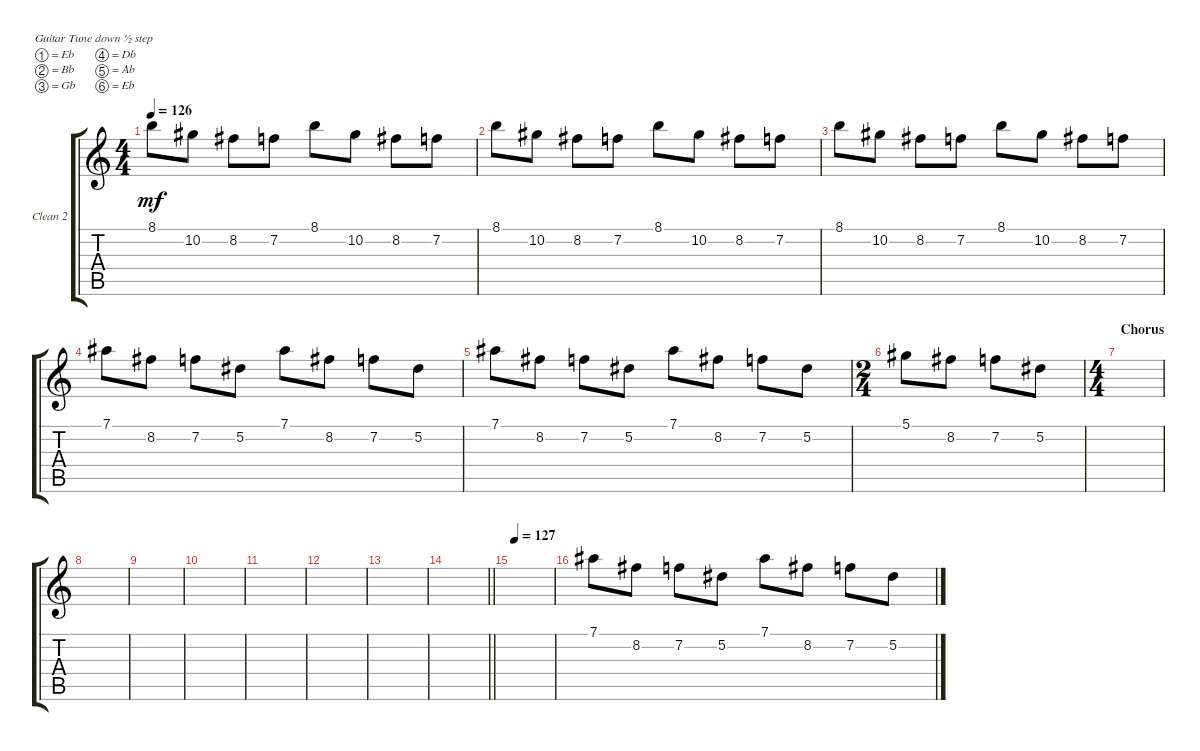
\defaultSystemsLayout 4
\bracketExtendMode groupsimilarinstruments
\firstSystemTrackNameOrientation horizontal
\otherSystemsTrackNameOrientation horizontal
\chordDiagramsInScore
\track ("Clean II" "Clean 2") {instrument electricguitarclean}
\staff {score tabs}
\tuning (Eb4 Bb3 Gb3 Db3 Ab2 Eb2)
\ts (4 4)
\tempo 126
\clef g2
\ks c
8.1.8{dy mf} 10.2.8 8.2.8 7.2.8 8.1.8 10.2.8 8.2.8 7.2.8 |
8.1.8 10.2.8 8.2.8 7.2.8 8.1.8 10.2.8 8.2.8 7.2.8 |
8.1.8 10.2.8 8.2.8 7.2.8 8.1.8 10.2.8 8.2.8 7.2.8 |
7.1.8 8.2.8 7.2.8 5.2.8 7.1.8 8.2.8 7.2.8 5.2.8 |
7.1.8 8.2.8 7.2.8 5.2.8 7.1.8 8.2.8 7.2.8 5.2.8 |
\ts (2 4)
5.1.8 8.2.8 7.2.8 5.2.8 |
\ts (4 4)
\section ("" "Chorus")
|
|
|
|
|
|
|
\barLineRight lightlight
|
\tempo (127 0.0465116)
|
7.1.8 8.2.8 7.2.8 5.2.8 7.1.8 8.2.8 7.2.8 5.2.8
